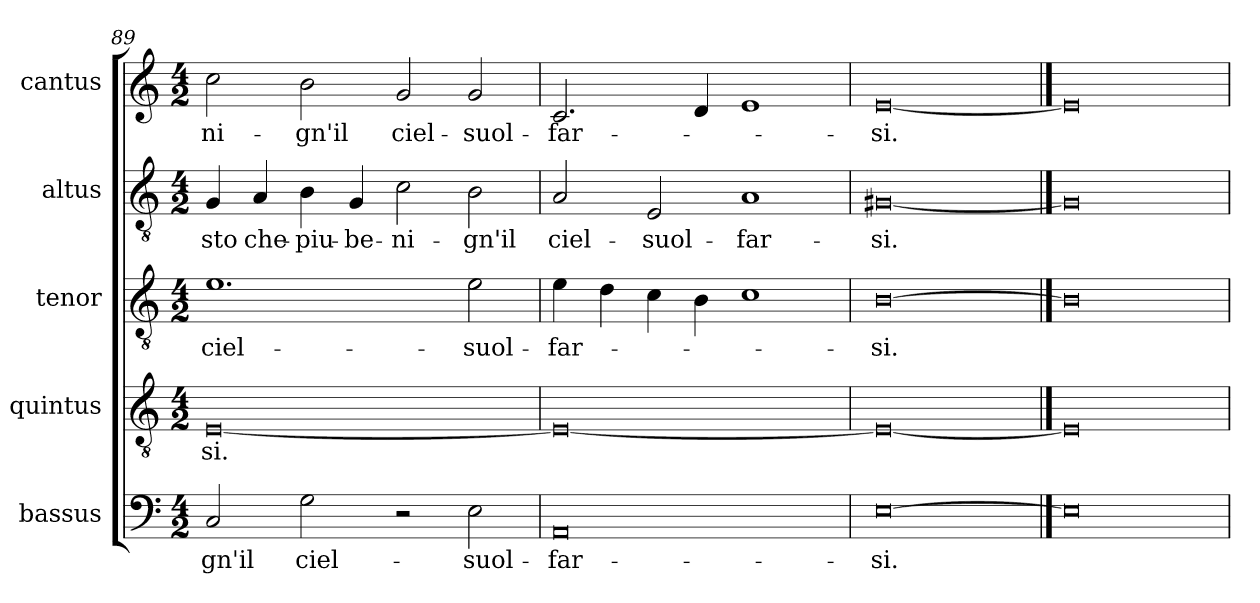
**kern	**text	**kern	**text	**kern	**text	**kern	**text	**kern	**text
*part5	*part5	*part4	*part4	*part3	*part3	*part2	*part2	*part1	*part1
*staff5	*staff5	*staff4	*staff4	*staff3	*staff3	*staff2	*staff2	*staff1	*staff1
*I"bassus	*	*I"quintus	*	*I"tenor	*	*I"altus	*	*I"cantus	*
*clefF4	*	*clefGv2	*	*clefGv2	*	*clefGv2	*	*clefG2	*
*k[]	*	*k[]	*	*k[]	*	*k[]	*	*k[]	*
*M4/2	*	*M4/2	*	*M4/2	*	*M4/2	*	*M4/2	*
=89	=89	=89	=89	=89	=89	=89	=89	=89	=89
2C/	-gn'il	[0E/	-si.	1.e\	ciel-	4G/	-sto	2cc\	-ni-
.	.	.	.	.	.	4A/	che-	.	.
2G\	ciel-	.	.	.	.	4B\	piu-	2b\	-gn'il
.	.	.	.	.	.	4G/	be-	.	.
2r	.	.	.	.	.	2c\	-ni-	2g/	ciel-
2E\	suol-	.	.	2e\	suol-	2B\	-gn'il	2g/	suol-
=90	=90	=90	=90	=90	=90	=90	=90	=90	=90
0AA/	far-	0E/_	.	4e\	far-	2A/	ciel-	2.c/	far-
.	.	.	.	4d\	.	.	.	.	.
.	.	.	.	4c\	.	2E/	suol-	.	.
.	.	.	.	4B\	.	.	.	4d/	.
.	.	.	.	1c\	.	1A/	far-	1e/	.
=91	=91	=91	=91	=91	=91	=91	=91	=91	=91
[0E\	-si.	0E/_	.	[0B\	-si.	[0G#X/	-si.	[0e/	-si.
==92	==92	==92	==92	==92	==92	==92	==92	==92	==92
0E\]	.	0E/]	.	0B\]	.	0G#/]	.	0e/]	.
=	=	=	=	=	=	=	=	=	=
*-	*-	*-	*-	*-	*-	*-	*-	*-	*-
